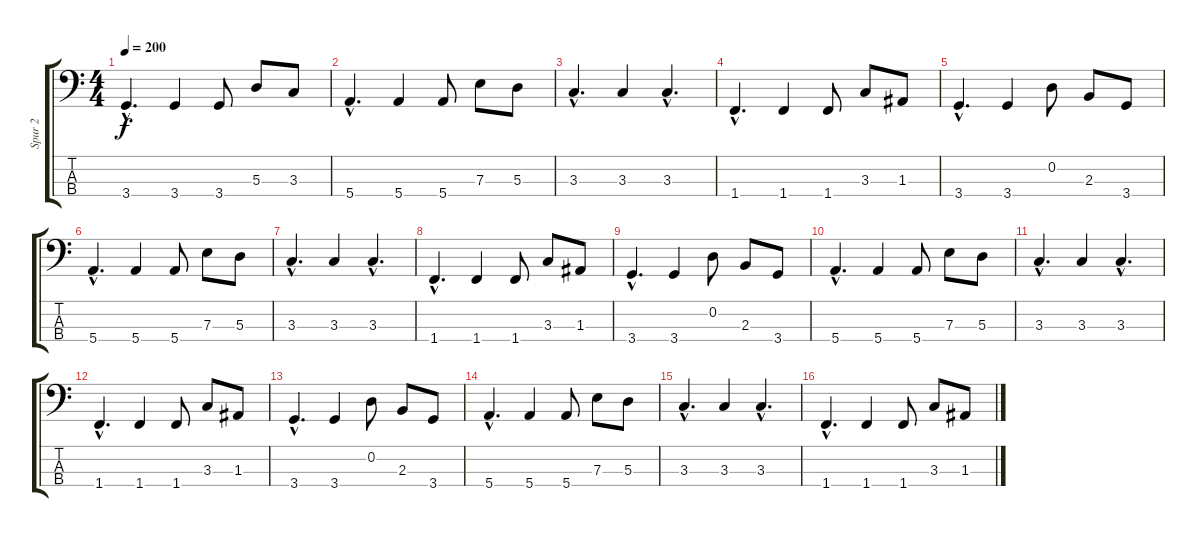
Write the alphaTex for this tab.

\track ("Spur 2" "Spur 2") {instrument electricbasspick}
\staff {score tabs}
\tuning (G2 D2 A1 E1) {hide}
\ts (4 4)
\tempo 200
\clef f4
\ks c
3.4{hac}.4{d dy f} 3.4.4 3.4.8 5.3.8 3.3.8 |
5.4{hac}.4{d} 5.4.4 5.4.8 7.3.8 5.3.8 |
3.3{hac}.4{d} 3.3.4 3.3{hac}.4{d} |
1.4{hac}.4{d} 1.4.4 1.4.8 3.3.8 1.3.8 |
3.4{hac}.4{d} 3.4.4 0.2.8 2.3.8 3.4.8 |
5.4{hac}.4{d} 5.4.4 5.4.8 7.3.8 5.3.8 |
3.3{hac}.4{d} 3.3.4 3.3{hac}.4{d} |
1.4{hac}.4{d} 1.4.4 1.4.8 3.3.8 1.3.8 |
3.4{hac}.4{d} 3.4.4 0.2.8 2.3.8 3.4.8 |
5.4{hac}.4{d} 5.4.4 5.4.8 7.3.8 5.3.8 |
3.3{hac}.4{d} 3.3.4 3.3{hac}.4{d} |
1.4{hac}.4{d} 1.4.4 1.4.8 3.3.8 1.3.8 |
3.4{hac}.4{d} 3.4.4 0.2.8 2.3.8 3.4.8 |
5.4{hac}.4{d} 5.4.4 5.4.8 7.3.8 5.3.8 |
3.3{hac}.4{d} 3.3.4 3.3{hac}.4{d} |
1.4{hac}.4{d} 1.4.4 1.4.8 3.3.8 1.3.8
